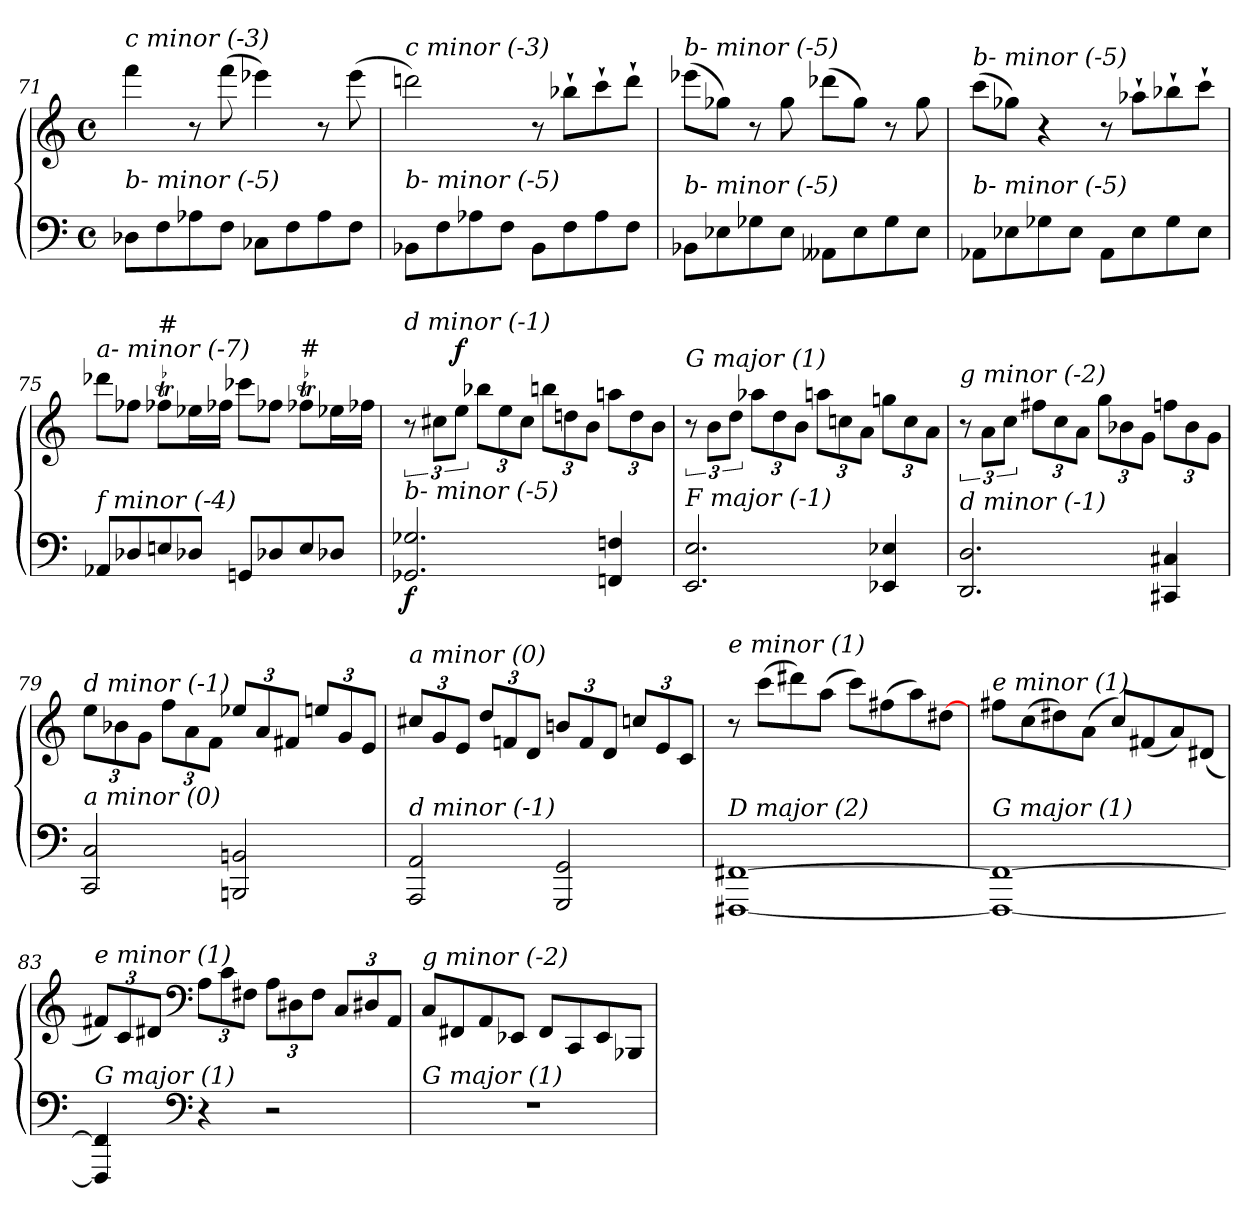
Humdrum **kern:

**kern	**kern	**dynam
*part1	*part1	*part1
*staff2	*staff1	*staff1/2
*clefF4	*clefG2	*
*k[]	*k[]	*
*C:	*C:	*
*M4/4	*M4/4	*
*met(c)	*met(c)	*
=71	=71	=71
!	!LO:TX:i:t=c minor (-3)	!
!LO:TX:i:t=b- minor (-5)	!	!
8D-X\L	4fff\	.
8F\	.	.
8A-X\	8r	.
8F\J	(>8fff\	.
8C-X\L	4eee-X\)	.
8F\	.	.
8A-\	8r	.
8F\J	(>8eee-\	.
=72	=72	=72
!	!LO:TX:i:t=c minor (-3)	!
!LO:TX:i:t=b- minor (-5)	!	!
8BB-X\L	2dddni\)	.
8F\	.	.
8A-X\	.	.
8F\J	.	.
8BB-\L	8r	.
8F\	8bb-X`>\L	.
8A-\	8ccc`>\	.
8F\J	8ddd`>\J	.
!!LO:PB:g=z
=73	=73	=73
!	!LO:TX:i:t=b- minor (-5)	!
!LO:TX:i:t=b- minor (-5)	!	!
8BB-X\L	(>8eee-X\L	.
8E-X\	8gg-X\J)	.
8G-X\	8r	.
8E-\J	8gg-\	.
8AA--Xj\L	(>8ddd-X\L	.
8E-\	8gg-\J)	.
8G-\	8r	.
8E-\J	8gg-\	.
!!LO:LB:g=z
=74	=74	=74
!	!LO:TX:i:t=b- minor (-5)	!
!LO:TX:i:t=b- minor (-5)	!	!
8AA-X\L	(>8ccc\L	.
8E-X\	8gg-X\J)	.
8G-X\	4r	.
8E-\J	.	.
8AA-\L	8r	.
8E-\	8aa-X`>\L	.
8G-\	8bb-X`>\	.
8E-\J	8ccc`>\J	.
=75	=75	=75
!	!LO:TX:i:t=a- minor (-7)	!
!LO:TX:i:t=f minor (-4)	!	!
8AA-Xj/L	8ddd-Xj\L	.
8D-Xj/	8ff-Xj\J	.
!	!LO:TX:a:t=#	!
8Eni/	8ff-XTj\L	.
8D-Xj/J	16ee-Xj\L	.
.	16ff-Xj\JJ	.
8GGn/L	8ccc-Xj\L	.
8D-Xj/	8ff-Xj\J	.
!	!LO:TX:a:t=#	!
8E/	8ff-XTj\L	.
8D-Xj/J	16ee-Xj\L	.
.	16ff-Xj\JJ	.
=76	=76	=76
!	!LO:TX:i:t=d minor (-1)	!
!LO:TX:i:t=b- minor (-5)	!	!
!	!	!LO:DY:b=2
2.GG-Xj/ 2.G-Xj/	12r	f
.	12cc#X\L	.
!	!	!LO:DY:a
.	12ee\J	f
*	*Xbrackettup	*
.	12bb-Xj\L	.
.	12ee\	.
.	12cc#\J	.
.	12bb\L	.
.	12ddni\	.
.	12b\J	.
4FFn/ 4Fn/	12aan\L	.
.	12dd\	.
.	12b\J	.
!!LO:LB:g=z
=77	=77	=77
*	*brackettup	*
!	!LO:TX:i:t=G major (1)	!
!LO:TX:i:t=F major (-1)	!	!
2.EE/ 2.E/	12r	.
.	12b\L	.
.	12dd\J	.
*	*Xbrackettup	*
.	12aa-Xj\L	.
.	12dd\	.
.	12b\J	.
.	12aa\L	.
.	12ccni\	.
.	12a\J	.
4EE-X/ 4E-X/	12ggn\L	.
.	12cc\	.
.	12a\J	.
!!LO:LB:g=z
=78	=78	=78
*	*brackettup	*
!	!LO:TX:i:t=g minor (-2)	!
!LO:TX:i:t=d minor (-1)	!	!
2.DD/ 2.D/	12r	.
.	12a\L	.
.	12cc\J	.
*	*Xbrackettup	*
.	12ff#X\L	.
.	12cc\	.
.	12a\J	.
.	12gg\L	.
.	12b-X\	.
.	12g\J	.
4CC#Xj/ 4C#Xj/	12ffn\L	.
.	12b-\	.
.	12g\J	.
=79	=79	=79
!	!LO:TX:i:t=d minor (-1)	!
!LO:TX:i:t=a minor (0)	!	!
2CC/ 2C/	12ee\L	.
.	12b-X\	.
.	12g\J	.
.	12ff\L	.
.	12a\	.
.	12f\J	.
2BBBni/ 2BBni/	12ee-Xj/L	.
.	12a/	.
.	12f#X/J	.
.	12ee/L	.
.	12g/	.
.	12e/J	.
=80	=80	=80
!	!LO:TX:i:t=a minor (0)	!
!LO:TX:i:t=d minor (-1)	!	!
2AAA/ 2AA/	12cc#X/L	.
.	12g/	.
.	12e/J	.
.	12dd/L	.
.	12fni/	.
.	12d/J	.
2GGG/ 2GG/	12bni/L	.
.	12f/	.
.	12d/J	.
.	12ccn/L	.
.	12e/	.
.	12c/J	.
!!LO:LB:g=z
=81	=81	=81
!	!LO:TX:i:t=e minor (1)	!
!LO:TX:i:t=D major (2)	!	!
[1FFF#X [1FF#X	8r	.
.	(>8ccc\L	.
.	8ddd#Xj\)	.
.	(>8aa\J	.
.	8ccc\L)	.
.	(>8ff#X\	.
.	8aa\)	.
.	[8dd#Xj\J	.
!!LO:LB:g=z
=82	=82	=82
!	!LO:TX:i:t=e minor (1)	!
!LO:TX:i:t=G major (1)	!	!
1FFF#i_ 1FF#i_	8ff#X\L	.
.	(>8cc\	.
.	8dd#Xj\)	.
.	(>8a\J	.
.	8cc/L)	.
.	(<8f#X/	.
.	8a/)	.
.	(>8d#Xj/J	.
=83	=83	=83
!	!LO:TX:i:t=e minor (1)	!
!LO:TX:i:t=G major (1)	!	!
4FFF#/] 4FF#/]	12f#X/L)	.
.	12c/	.
.	12d#Xj/J	.
*clefF4	*clefF4	*
4r	12A\L	.
.	12c\	.
.	12F#X\J	.
2r	12A\L	.
.	12D#Xj\	.
.	12F#\J	.
.	12C/L	.
.	12D#Xj/	.
.	12AA/J	.
=84	=84	=84
!	!LO:TX:i:t=g minor (-2)	!
!LO:TX:i:t=G major (1)	!	!
1r	8C/L	.
.	8FF#X/	.
.	8AA/	.
.	8EE-X/J	.
.	8FF#/L	.
.	8CC/	.
.	8EE-/	.
.	8BBB-X/J	.
=	=	=
*-	*-	*-
